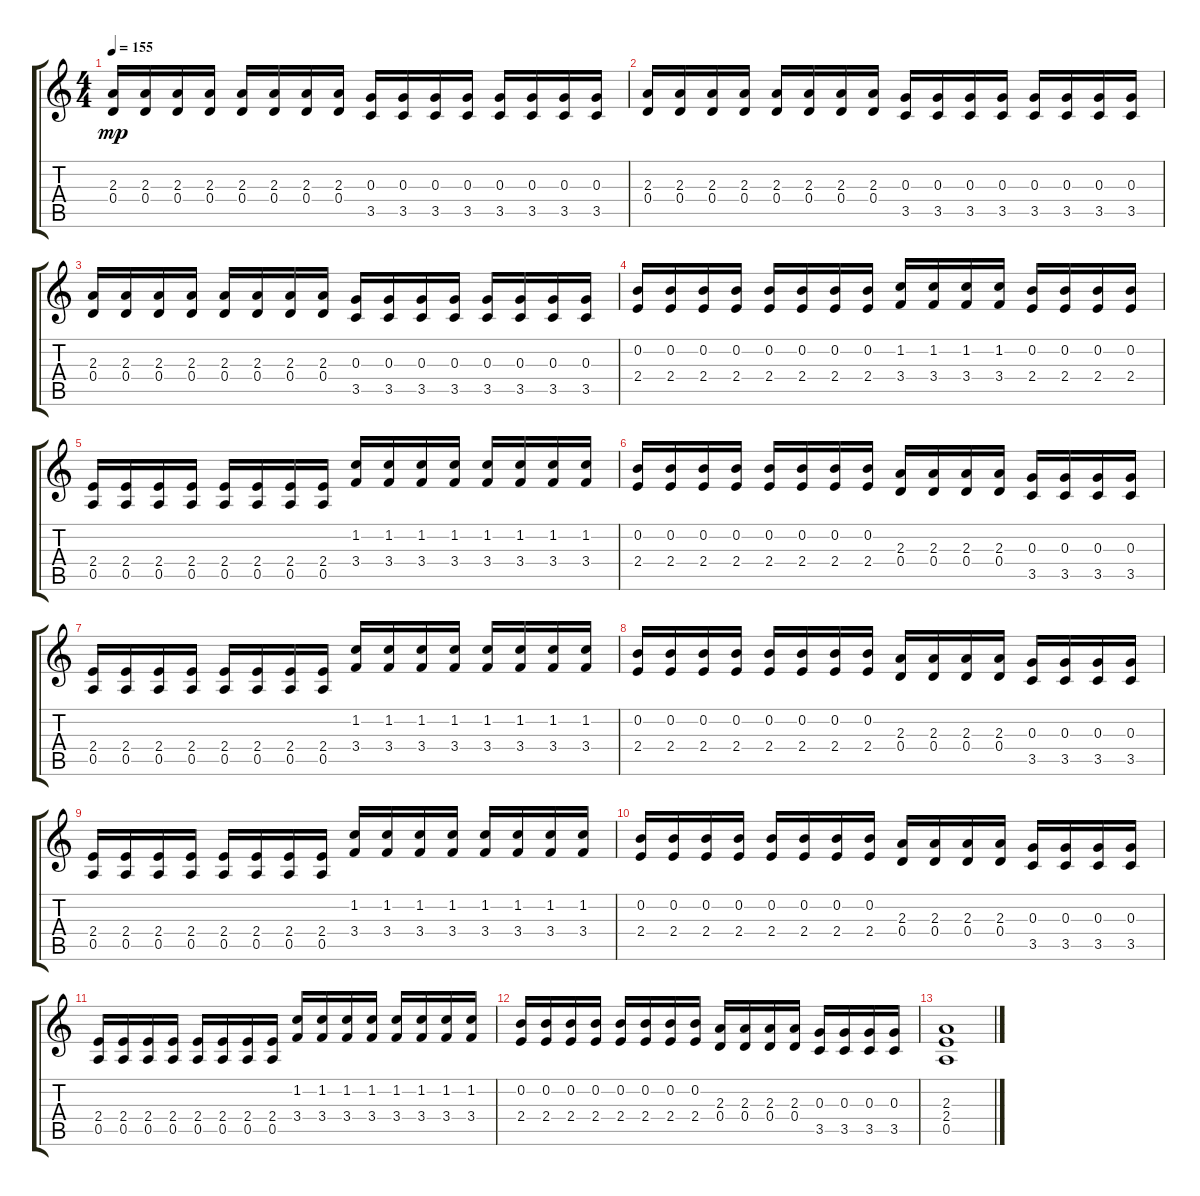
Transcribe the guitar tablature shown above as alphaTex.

\track "" {instrument overdrivenguitar}
\staff {score tabs}
\tuning (E4 B3 G3 D3 A2 E2) {hide}
\ts (4 4)
\tempo 155
\clef g2
\ks c
(2.3 0.4).16{dy mp} (2.3 0.4).16 (2.3 0.4).16 (2.3 0.4).16 (2.3 0.4).16 (2.3 0.4).16 (2.3 0.4).16 (2.3 0.4).16 (0.3 3.5).16 (0.3 3.5).16 (0.3 3.5).16 (0.3 3.5).16 (0.3 3.5).16 (0.3 3.5).16 (0.3 3.5).16 (0.3 3.5).16 |
(2.3 0.4).16 (2.3 0.4).16 (2.3 0.4).16 (2.3 0.4).16 (2.3 0.4).16 (2.3 0.4).16 (2.3 0.4).16 (2.3 0.4).16 (0.3 3.5).16 (0.3 3.5).16 (0.3 3.5).16 (0.3 3.5).16 (0.3 3.5).16 (0.3 3.5).16 (0.3 3.5).16 (0.3 3.5).16 |
(2.3 0.4).16 (2.3 0.4).16 (2.3 0.4).16 (2.3 0.4).16 (2.3 0.4).16 (2.3 0.4).16 (2.3 0.4).16 (2.3 0.4).16 (0.3 3.5).16 (0.3 3.5).16 (0.3 3.5).16 (0.3 3.5).16 (0.3 3.5).16 (0.3 3.5).16 (0.3 3.5).16 (0.3 3.5).16 |
(0.2 2.4).16 (0.2 2.4).16 (0.2 2.4).16 (0.2 2.4).16 (0.2 2.4).16 (0.2 2.4).16 (0.2 2.4).16 (0.2 2.4).16 (1.2 3.4).16 (1.2 3.4).16 (1.2 3.4).16 (1.2 3.4).16 (0.2 2.4).16 (0.2 2.4).16 (0.2 2.4).16 (0.2 2.4).16 |
(2.4 0.5).16 (2.4 0.5).16 (2.4 0.5).16 (2.4 0.5).16 (2.4 0.5).16 (2.4 0.5).16 (2.4 0.5).16 (2.4 0.5).16 (1.2 3.4).16 (1.2 3.4).16 (1.2 3.4).16 (1.2 3.4).16 (1.2 3.4).16 (1.2 3.4).16 (1.2 3.4).16 (1.2 3.4).16 |
(0.2 2.4).16 (0.2 2.4).16 (0.2 2.4).16 (0.2 2.4).16 (0.2 2.4).16 (0.2 2.4).16 (0.2 2.4).16 (0.2 2.4).16 (2.3 0.4).16 (2.3 0.4).16 (2.3 0.4).16 (2.3 0.4).16 (0.3 3.5).16 (0.3 3.5).16 (0.3 3.5).16 (0.3 3.5).16 |
(2.4 0.5).16 (2.4 0.5).16 (2.4 0.5).16 (2.4 0.5).16 (2.4 0.5).16 (2.4 0.5).16 (2.4 0.5).16 (2.4 0.5).16 (1.2 3.4).16 (1.2 3.4).16 (1.2 3.4).16 (1.2 3.4).16 (1.2 3.4).16 (1.2 3.4).16 (1.2 3.4).16 (1.2 3.4).16 |
(0.2 2.4).16 (0.2 2.4).16 (0.2 2.4).16 (0.2 2.4).16 (0.2 2.4).16 (0.2 2.4).16 (0.2 2.4).16 (0.2 2.4).16 (2.3 0.4).16 (2.3 0.4).16 (2.3 0.4).16 (2.3 0.4).16 (0.3 3.5).16 (0.3 3.5).16 (0.3 3.5).16 (0.3 3.5).16 |
(2.4 0.5).16 (2.4 0.5).16 (2.4 0.5).16 (2.4 0.5).16 (2.4 0.5).16 (2.4 0.5).16 (2.4 0.5).16 (2.4 0.5).16 (1.2 3.4).16 (1.2 3.4).16 (1.2 3.4).16 (1.2 3.4).16 (1.2 3.4).16 (1.2 3.4).16 (1.2 3.4).16 (1.2 3.4).16 |
(0.2 2.4).16 (0.2 2.4).16 (0.2 2.4).16 (0.2 2.4).16 (0.2 2.4).16 (0.2 2.4).16 (0.2 2.4).16 (0.2 2.4).16 (2.3 0.4).16 (2.3 0.4).16 (2.3 0.4).16 (2.3 0.4).16 (0.3 3.5).16 (0.3 3.5).16 (0.3 3.5).16 (0.3 3.5).16 |
(2.4 0.5).16 (2.4 0.5).16 (2.4 0.5).16 (2.4 0.5).16 (2.4 0.5).16 (2.4 0.5).16 (2.4 0.5).16 (2.4 0.5).16 (1.2 3.4).16 (1.2 3.4).16 (1.2 3.4).16 (1.2 3.4).16 (1.2 3.4).16 (1.2 3.4).16 (1.2 3.4).16 (1.2 3.4).16 |
(0.2 2.4).16 (0.2 2.4).16 (0.2 2.4).16 (0.2 2.4).16 (0.2 2.4).16 (0.2 2.4).16 (0.2 2.4).16 (0.2 2.4).16 (2.3 0.4).16 (2.3 0.4).16 (2.3 0.4).16 (2.3 0.4).16 (0.3 3.5).16 (0.3 3.5).16 (0.3 3.5).16 (0.3 3.5).16 |
(2.3 2.4 0.5).1
